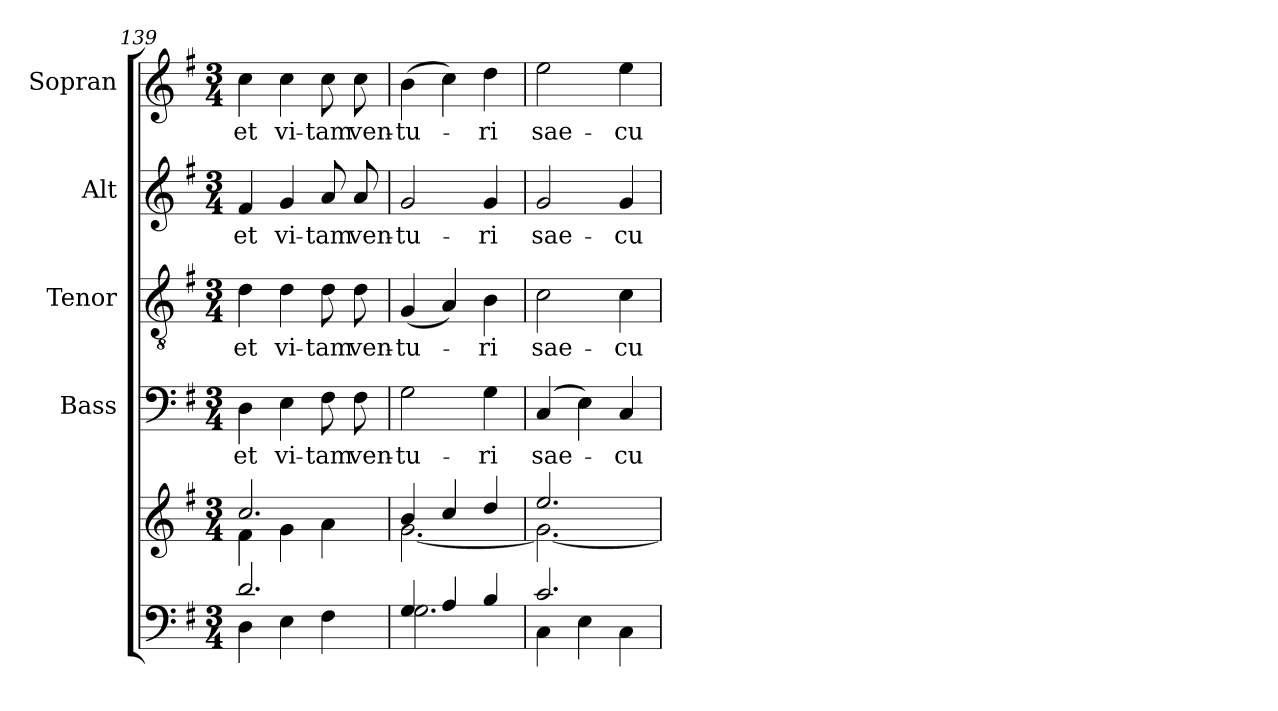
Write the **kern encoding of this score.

**kern	**kern	**kern	**text	**kern	**text	**kern	**text	**kern	**text
*part5	*part5	*part4	*part4	*part3	*part3	*part2	*part2	*part1	*part1
*staff6	*staff5	*staff4	*staff4	*staff3	*staff3	*staff2	*staff2	*staff1	*staff1
*	*	*I"Bass	*	*I"Tenor	*	*I"Alt	*	*I"Sopran	*
*	*	*I'B.	*	*I'T.	*	*I'A.	*	*I'S.	*
*clefF4	*clefG2	*clefF4	*	*clefGv2	*	*clefG2	*	*clefG2	*
*k[f#]	*k[f#]	*k[f#]	*	*k[f#]	*	*k[f#]	*	*k[f#]	*
*G:	*G:	*G:	*	*G:	*	*G:	*	*G:	*
*M3/4	*M3/4	*M3/4	*	*M3/4	*	*M3/4	*	*M3/4	*
=139	=139	=139	=139	=139	=139	=139	=139	=139	=139
*^	*^	*	*	*	*	*	*	*	*
!	!	!	!	!	!LO:LY:b	!	!LO:LY:b	!	!LO:LY:b	!	!LO:LY:b
2.d/	4D\	2.cc/	4f#\	4D\	et	4d\	et	4f#/	et	4cc\	et
!	!	!	!	!	!LO:LY:b	!	!LO:LY:b	!	!LO:LY:b	!	!LO:LY:b
.	4E\	.	4g\	4E\	vi-	4d\	vi-	4g/	vi-	4cc\	vi-
!	!	!	!	!	!LO:LY:b	!	!LO:LY:b	!	!LO:LY:b	!	!LO:LY:b
.	4F#\	.	4a\	8F#\	-tam	8d\	-tam	8a/	-tam	8cc\	-tam
!	!	!	!	!	!LO:LY:b	!	!LO:LY:b	!	!LO:LY:b	!	!LO:LY:b
.	.	.	.	8F#\	ven-	8d\	ven-	8a/	ven-	8cc\	ven-
!!LO:LB:g=z
=140	=140	=140	=140	=140	=140	=140	=140	=140	=140	=140	=140
!	!	!	!	!	!LO:LY:b	!	!LO:LY:b	!	!LO:LY:b	!	!LO:LY:b
4G/	2.G\	4b/	[<2.g\	2G\	-tu-	(<4G/	-tu-	2g/	-tu-	(>4b\	-tu-
4A/	.	4cc/	.	.	.	4A/)	.	.	.	4cc\)	.
!	!	!	!	!	!LO:LY:b	!	!LO:LY:b	!	!LO:LY:b	!	!LO:LY:b
4B/	.	4dd/	.	4G\	-ri	4B\	-ri	4g/	-ri	4dd\	-ri
=141	=141	=141	=141	=141	=141	=141	=141	=141	=141	=141	=141
!	!	!	!	!	!LO:LY:b	!	!LO:LY:b	!	!LO:LY:b	!	!LO:LY:b
2.c/	4C\	2.ee/	2.g\_	(4C/	sae-	2c\	sae-	2g/	sae-	2ee\	sae-
.	4E\	.	.	4E\)	.	.	.	.	.	.	.
!	!	!	!	!	!LO:LY:b	!	!LO:LY:b	!	!LO:LY:b	!	!LO:LY:b
.	4C\	.	.	4C/	-cu-	4c\	-cu-	4g/	-cu-	4ee\	-cu-
*v	*v	*	*	*	*	*	*	*	*	*	*
*	*v	*v	*	*	*	*	*	*	*	*
=	=	=	=	=	=	=	=	=	=
*-	*-	*-	*-	*-	*-	*-	*-	*-	*-
